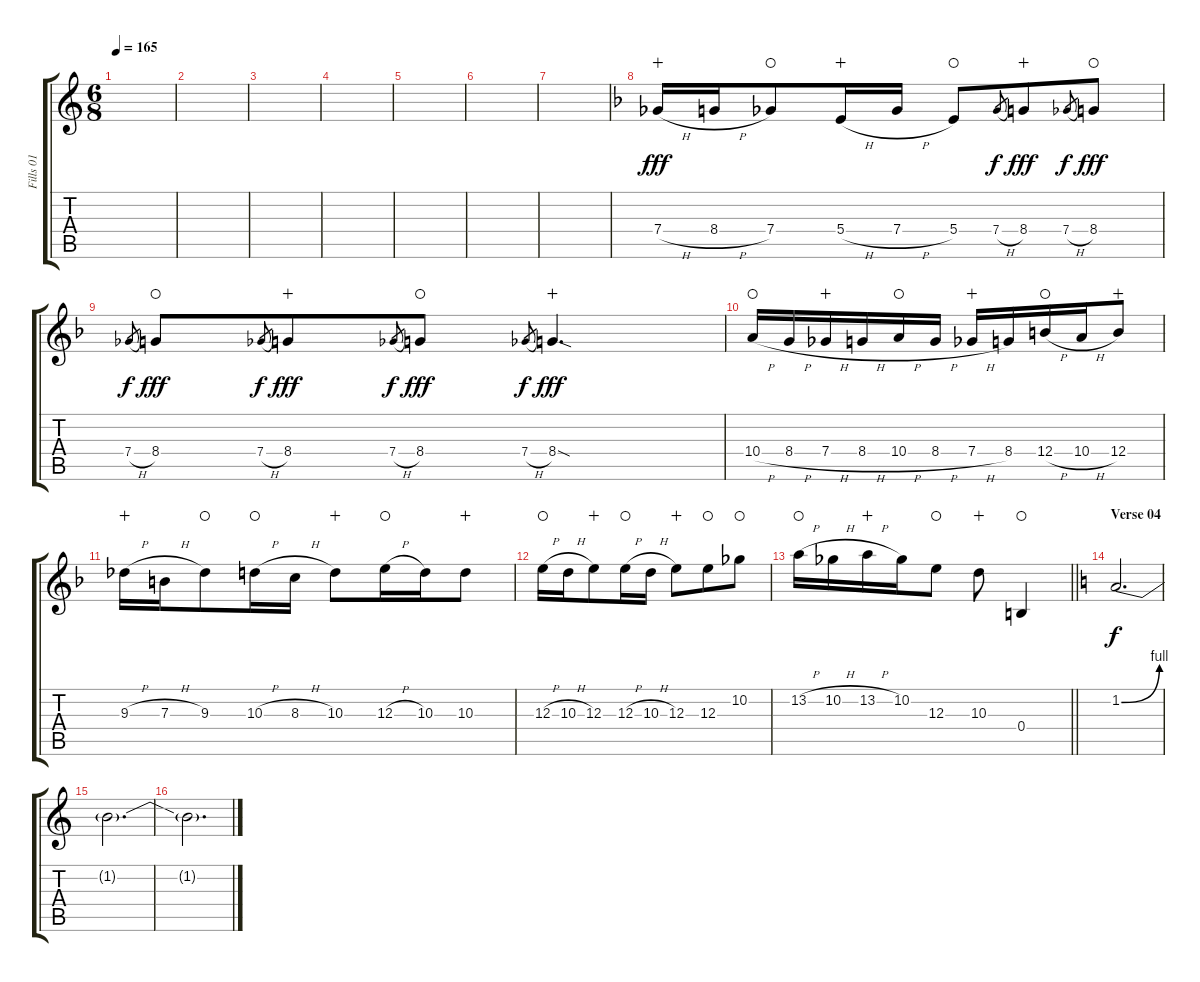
\track ("Fills 01" "Fills 01") {instrument overdrivenguitar}
\staff {score tabs}
\tuning (Db4 Ab3 E3 B2 Gb2 B1) {hide}
\ts (6 8)
\tempo 165
\clef g2
\ks c
|
|
|
|
|
|
|
\ks dminor
7.4{h}.16{dy fff volume 16 wahc} 8.4{h}.16 7.4.8{waho} 5.4{h}.16{wahc} 7.4{h}.16 5.4.8{waho} 7.4{h}.8{gr dy f} 8.4.8{dy fff wahc} 7.4{h}.8{gr dy f} 8.4.8{dy fff waho} |
7.4{h}.8{gr dy f} 8.4.8{dy fff waho} 7.4{h}.8{gr dy f} 8.4.8{dy fff wahc} 7.4{h}.8{gr dy f} 8.4.8{dy fff waho} 7.4{h}.8{gr dy f} 8.4{sod}.4{d dy fff wahc} |
10.4{h}.16{waho} 8.4{h}.16 7.4{h}.16{wahc} 8.4{h}.16 10.4{h}.16{waho} 8.4{h}.16 7.4{h}.16{wahc} 8.4.16 12.4{h}.16{waho} 10.4{h}.16 12.4.8{wahc} |
9.3{h}.16{wahc} 7.3{h}.16 9.3.8{waho} 10.3{h}.16{waho} 8.3{h}.16 10.3.8{wahc} 12.3{h}.16{waho} 10.3.16 10.3.8{wahc} |
12.3{h}.16{waho} 10.3{h}.16 12.3.8{wahc} 12.3{h}.16{waho} 10.3{h}.16 12.3.8{wahc} 12.3.8{waho} 10.2.8{waho} |
\barLineRight lightlight
13.2{h}.16{waho} 10.2{h}.16 13.2{h}.16{wahc} 10.2.16 12.3.8{waho} 10.3.8{wahc} 0.4.4{waho} |
\section ("" "Verse 04")
\ks c
1.2{be (bend 0 0 60 4)}.2{d dy f} |
1.2{t}.2{d} |
1.2{t}.2{d}
